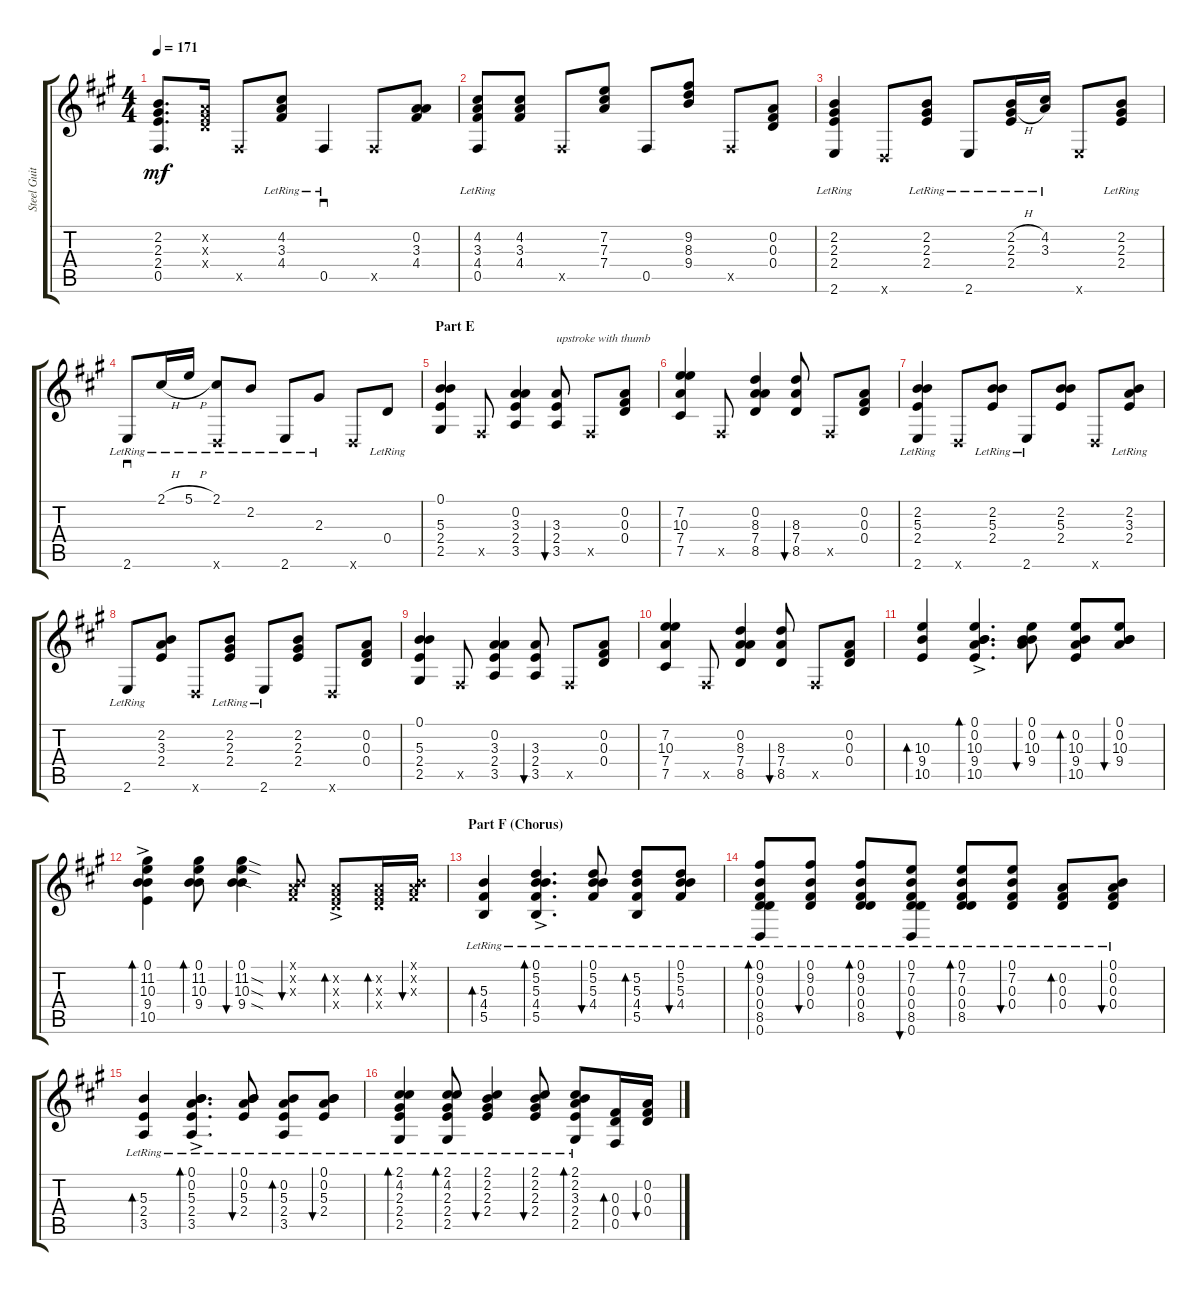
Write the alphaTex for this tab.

\track ("Steel Guitar" "Steel Guit") {instrument acousticguitarsteel}
\staff {score tabs}
\tuning (B3 A3 Gb3 D3 Gb2 D2) {hide}
\ts (4 4)
\tempo 171
\clef g2
\ks f#minor
(2.2 2.3 2.4 0.5).8{d dy mf} (0.2{x} 0.3{x} 0.4{x}).16 0.5{x}.8 (4.2{lr} 3.3{lr} 4.4{lr}).8 0.5{lr}.4{sd} 0.5{x}.8 (0.2 3.3 4.4).8 |
(4.2 3.3 4.4 0.5{lr}).8 (4.2 3.3 4.4).8 0.5{x}.8 (7.2 7.3 7.4).8 0.5.8 (9.2 8.3 9.4).8 0.5{x}.8 (0.2 0.3 0.4).8 |
(2.2{lr} 2.3{lr} 2.4{lr} 2.6{lr}).4 0.6{x}.8 (2.2{lr} 2.3{lr} 2.4{lr}).8 2.6{lr}.8 (2.2{h lr} 2.3{h lr} 2.4{lr}).16 (4.2{lr} 3.3{lr}).16 2.6{x}.8 (2.2{lr} 2.3{lr} 2.4{lr}).8 |
2.6{lr}.8{sd} 2.1{h lr}.16 5.1{h lr}.16 (2.1{lr} 0.6{x}).8 2.2{lr}.8 2.6{lr}.8 2.3{lr}.8 0.6{x}.8 0.4{lr}.8 |
\section ("" "Part E")
(0.1 5.3 2.4 2.5).4 0.5{x}.8 (0.2 3.3 2.4 3.5).4 (3.3 2.4 3.5).8{bu 30 txt "upstroke with thumb"} 0.5{x}.8 (0.2 0.3 0.4).8 |
(7.2 10.3 7.4 7.5).4 0.5{x}.8 (0.2 8.3 7.4 8.5).4 (8.3 7.4 8.5).8{bu 30} 0.5{x}.8 (0.2 0.3 0.4).8 |
(2.2{lr} 5.3{lr} 2.4{lr} 2.6{lr}).4 0.6{x}.8 (2.2{lr} 5.3{lr} 2.4{lr}).8 2.6{lr}.8 (2.2 5.3 2.4).8 0.6{x}.8 (2.2{lr} 3.3{lr} 2.4{lr}).8 |
2.6{lr}.8 (2.2 3.3 2.4).8 0.6{x}.8 (2.2{lr} 2.3{lr} 2.4{lr}).8 2.6{lr}.8 (2.2 2.3 2.4).8 0.6{x}.8 (0.2 0.3 0.4).8 |
(0.1 5.3 2.4 2.5).4 0.5{x}.8 (0.2 3.3 2.4 3.5).4 (3.3 2.4 3.5).8{bu 30} 0.5{x}.8 (0.2 0.3 0.4).8 |
(7.2 10.3 7.4 7.5).4 0.5{x}.8 (0.2 8.3 7.4 8.5).4 (8.3 7.4 8.5).8{bu 30} 0.5{x}.8 (0.2 0.3 0.4).8 |
(10.3 9.4 10.5).4{bd 30} (0.1{ac} 0.2{ac} 10.3{ac} 9.4{ac} 10.5{ac}).4{d bd 30} (0.1 0.2 10.3 9.4).8{bu 30} (0.2 10.3 9.4 10.5).8{bd 30} (0.1 0.2 10.3 9.4).8{bu 30} |
(0.1{ac} 11.2{ac} 10.3{ac} 9.4{ac} 10.5{ac}).4{bd 30} (0.1 11.2 10.3 9.4).8{bd 30} (0.1 11.2{sod} 10.3{sod} 9.4{sod}).4{bu 30} (0.1{x} 0.2{x} 0.3{x}).8{bu 30} (0.2{ac x} 0.3{ac x} 0.4{ac x}).8{bd 30} (0.2{x} 0.3{x} 0.4{x}).16{bd 30} (0.1{x} 0.2{x} 0.3{x}).16{bu 30} |
\section ("" "Part F (Chorus)")
(5.3{lr} 4.4{lr} 5.5{lr}).4{bd 30} (0.1{ac lr} 5.2{ac lr} 5.3{ac lr} 4.4{ac lr} 5.5{ac lr}).4{d bd 30} (0.1{lr} 5.2{lr} 5.3{lr} 4.4{lr}).8{bu 30} (5.2{lr} 5.3{lr} 4.4{lr} 5.5{lr}).8{bd 30} (0.1{lr} 5.2{lr} 5.3{lr} 4.4{lr}).8{bu 30} |
(0.1{lr} 9.2{lr} 0.3{lr} 0.4{lr} 8.5{lr} 0.6{lr}).8{bd 30} (0.1{lr} 9.2{lr} 0.3{lr} 0.4{lr}).8{bu 30} (0.1{lr} 9.2{lr} 0.3{lr} 0.4{lr} 8.5{lr}).8{bd 30} (0.1{lr} 7.2{lr} 0.3{lr} 0.4{lr} 8.5{lr} 0.6{lr}).8{bu 30} (0.1{lr} 7.2{lr} 0.3{lr} 0.4{lr} 8.5{lr}).8{bd 30} (0.1{lr} 7.2{lr} 0.3{lr} 0.4{lr}).8{bu 30} (0.2{lr} 0.3{lr} 0.4{lr}).8{bd 30} (0.1{lr} 0.2{lr} 0.3{lr} 0.4{lr}).8{bu 30} |
(5.3{lr} 2.4{lr} 3.5{lr}).4{bd 30} (0.1{ac lr} 0.2{ac lr} 5.3{ac lr} 2.4{ac lr} 3.5{ac lr}).4{d bd 30} (0.1{lr} 0.2{lr} 5.3{lr} 2.4{lr}).8{bu 30} (0.2{lr} 5.3{lr} 2.4{lr} 3.5{lr}).8{bd 30} (0.1{lr} 0.2{lr} 5.3{lr} 2.4{lr}).8{bu 30} |
(2.1{lr} 4.2{lr} 2.3{lr} 2.4{lr} 2.5{lr}).4{bd 30} (2.1{lr} 4.2{lr} 2.3{lr} 2.4{lr} 2.5{lr}).8{bd 30} (2.1{lr} 2.2{lr} 2.3{lr} 2.4{lr}).4{bu 30} (2.1{lr} 2.2{lr} 2.3{lr} 2.4{lr}).8{bu 30} (2.1{lr} 2.2{lr} 3.3{lr} 2.4{lr} 2.5{lr}).8{bd 30} (0.3 0.4 0.5).16{bd 30} (0.2 0.3 0.4).16{bu 30}
